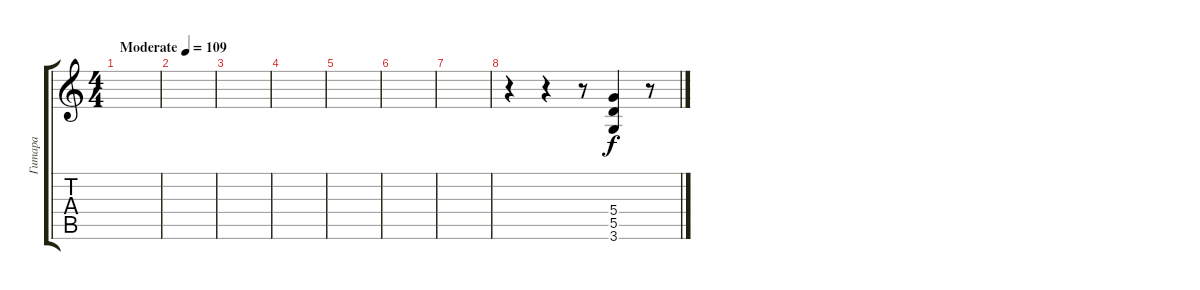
\track ("Гитара" "Гитара") {instrument distortionguitar}
\staff {score tabs}
\tuning (E4 B3 G3 D3 A2 E2) {hide}
\ts (4 4)
\tempo (109 "Moderate")
\clef g2
\ks c
|
|
|
|
|
|
|
r.4 r.4 r.8 (5.4 5.5 3.6).4 r.8
